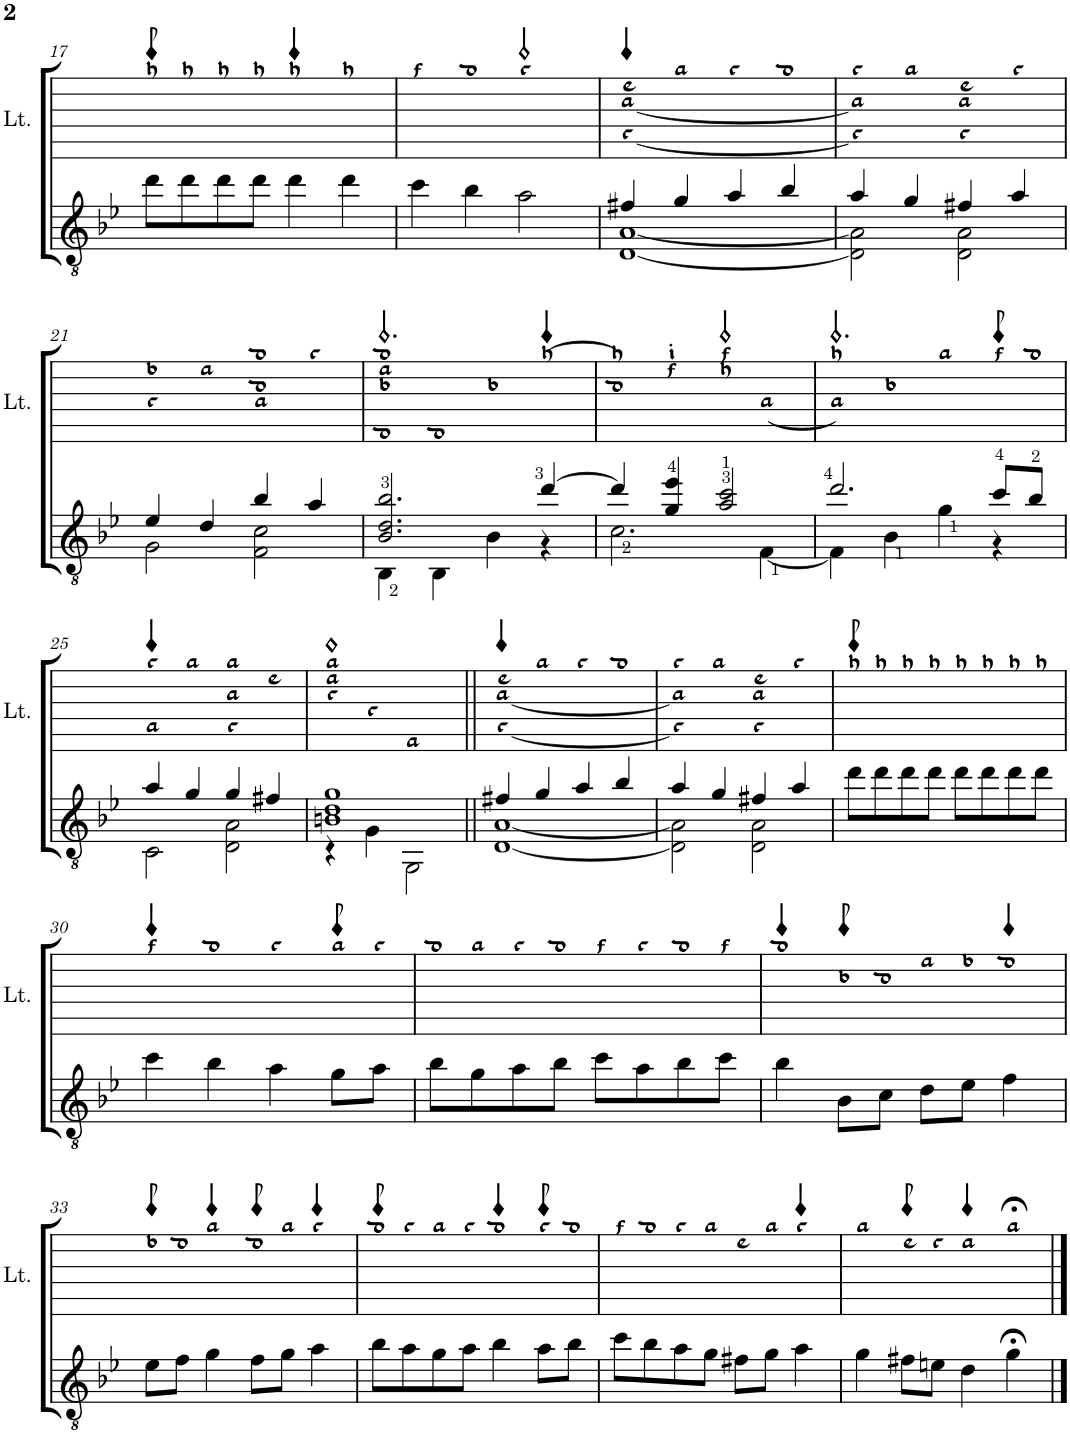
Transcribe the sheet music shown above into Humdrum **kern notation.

**kern	**kern
*part2	*part1
*staff2	*staff1
*I"Classical Guitar	*I"Lute (Tablature)
*	*I'Lt.
!!LO:PB:g=z
*clefGv2	*
*k[b-e-]	*k[b-e-]
*M4/4	*M4/4
*met(c)	*met(c)
=17	=17
8dd\L	8ddL
8dd\	8ddJ
8dd\	8ddL
8dd\J	8ddJ
4dd\	4dd
4dd\	4dd
=18	=18
4cc\	4cc
4b-\	4b-
2a\	2a
=19	=19
*^	*^
4f#X/	[1D [1A	4f#X	[1D [1A
4g/	.	4g	.
4a/	.	4a	.
4b-/	.	4b-	.
=20	=20	=20	=20
4a/	2D\] 2A\]	4a	2D] 2A]
4g/	.	4g	.
4f#X/	2D\ 2A\	4f#X	2D 2A
4a/	.	4a	.
!!LO:LB:g=z	!!
=21	=21	=21	=21
4e-/	2G\	4e-	2G
4d/	.	4d	.
4b-/	2F\ 2c\	4b-	2F 2c
4a/	.	4a	.
=22	=22	=22	=22
2.B-/ 2.d/ 2.b-/	4BB-\	2.B- 2.d 2.b-	4BB-
.	4BB-\	.	4BB-
.	4B-\	.	4B-
[4dd/	4r	[4dd	4r
=23	=23	=23	=23
4dd/]	2.c\	4dd]	2.c
4g/ 4ee-/	.	4g 4ee-	.
2a/ 2cc/	.	2a 2cc	.
.	[4F\	.	[4F
=24	=24	=24	=24
2.dd/	4F\]	2.dd	4F]
.	4B-\	.	4B-
.	4g\	.	4g
8cc/L	4r	8ccL	4r
8b-/J	.	8b-J	.
!!LO:LB:g=z	!!
=25	=25	=25	=25
4a/	2C\	4a	2C
4g/	.	4g	.
4g/	2D\ 2A\	4g	2D 2A
4f#X/	.	4f#X	.
=26	=26	=26	=26
1Bn 1d 1g	4r	1Bn 1d 1g	4r
.	4G\	.	4G
.	2GG\	.	2GG
=27||	=27||	=27||	=27||
4f#X/	[1D [1A	4f#X	[1D [1A
4g/	.	4g	.
4a/	.	4a	.
4b-/	.	4b-	.
=28	=28	=28	=28
4a/	2D\] 2A\]	4a	2D] 2A]
4g/	.	4g	.
4f#X/	2D\ 2A\	4f#X	2D 2A
4a/	.	4a	.
*v	*v	*	*
*	*v	*v
=29	=29
8dd\L	8ddL
8dd\	8ddJ
8dd\	8ddL
8dd\J	8ddJ
8dd\L	8ddL
8dd\	8ddJ
8dd\	8ddL
8dd\J	8ddJ
!!LO:LB:g=z
=30	=30
4cc\	4cc
4b-\	4b-
4a\	4a
8g\L	8gL
8a\J	8aJ
=31	=31
8b-\L	8b-L
8g\	8gJ
8a\	8aL
8b-\J	8b-J
8cc\L	8ccL
8a\	8aJ
8b-\	8b-L
8cc\J	8ccJ
=32	=32
4b-\	4b-
8B-\L	8B-L
8c\J	8cJ
8d\L	8dL
8e-\J	8e-J
4f\	4f
!!LO:LB:g=z
=33	=33
8e-\L	8e-L
8f\J	8fJ
4g\	4g
8f\L	8fL
8g\J	8gJ
4a\	4a
=34	=34
8b-\L	8b-L
8a\	8aJ
8g\	8gL
8a\J	8aJ
4b-\	4b-
8a\L	8aL
8b-\J	8b-J
=35	=35
8cc\L	8ccL
8b-\	8b-J
8a\	8aL
8g\J	8gJ
8f#X\L	8f#XL
8g\J	8gJ
4a\	4a
=36	=36
4g\	4g
8f#X\L	8f#XL
8en\J	8enJ
4d\	4d
4g;<\	4g;<
==	==
*-	*-
